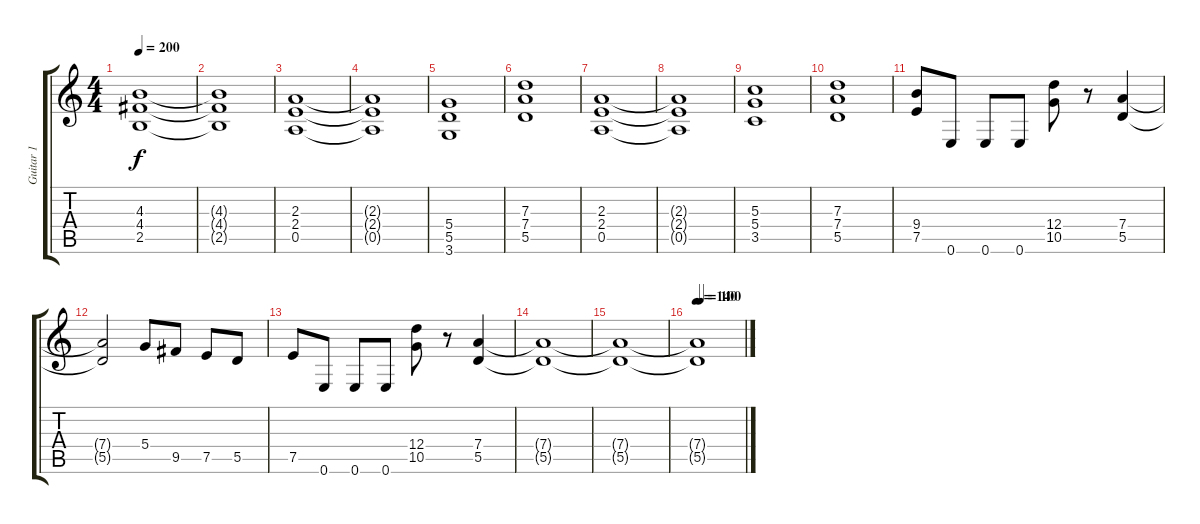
\track ("Guitar 1" "Guitar 1") {instrument overdrivenguitar}
\staff {score tabs}
\tuning (E4 B3 G3 D3 A2 E2) {hide}
\ts (4 4)
\tempo 200
\clef g2
\ks c
(4.3 4.4 2.5).1{dy f} |
(4.3{t} 4.4{t} 2.5{t}).1 |
(2.3 2.4 0.5).1 |
(2.3{t} 2.4{t} 0.5{t}).1 |
(5.4 5.5 3.6).1 |
(7.3 7.4 5.5).1 |
(2.3 2.4 0.5).1 |
(2.3{t} 2.4{t} 0.5{t}).1 |
(5.3 5.4 3.5).1 |
(7.3 7.4 5.5).1 |
(9.4 7.5).8 0.6.8 0.6.8 0.6.8 (12.4 10.5).8 r.8 (7.4 5.5).4 |
(7.4{t} 5.5{t}).2 5.4.8 9.5.8 7.5.8 5.5.8 |
7.5.8 0.6.8 0.6.8 0.6.8 (12.4 10.5).8 r.8 (7.4 5.5).4{volume 6} |
(7.4{t} 5.5{t}).1 |
(7.4{t} 5.5{t}).1 |
\tempo 140
\tempo (100 0.08333333333333333)
(7.4{t} 5.5{t}).1
